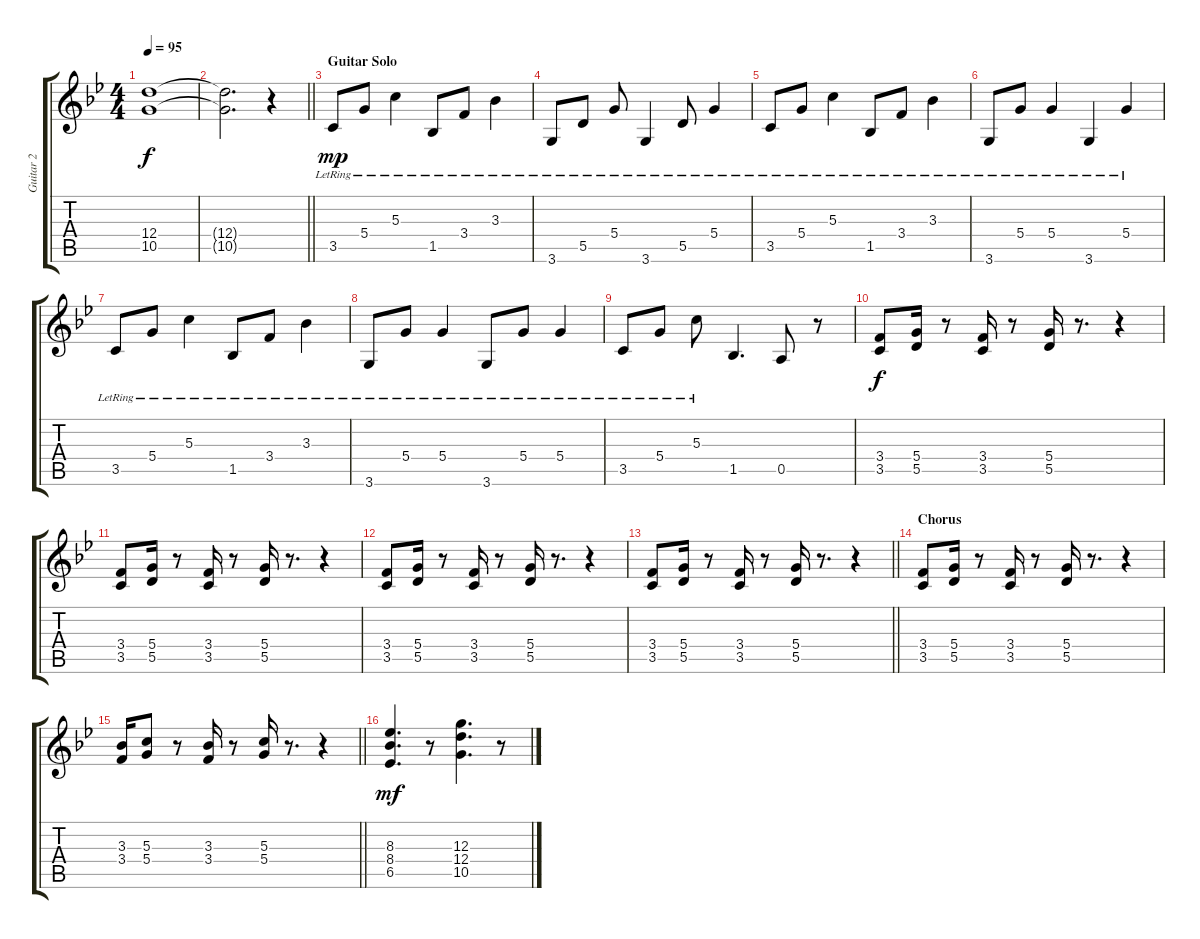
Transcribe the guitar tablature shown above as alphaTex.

\track ("Guitar 2" "Guitar 2") {instrument distortionguitar}
\staff {score tabs}
\tuning (E4 B3 G3 D3 A2 E2) {hide}
\ts (4 4)
\tempo 95
\clef g2
\ks gminor
(12.4 10.5).1{dy f} |
\barLineRight lightlight
(12.4{t} 10.5{t}).2{d} r.4 |
\section ("" "Guitar Solo")
3.5{lr}.8{dy mp} 5.4{lr}.8 5.3{lr}.4 1.5{lr}.8 3.4{lr}.8 3.3{lr}.4 |
3.6{lr}.8 5.5{lr}.8 5.4{lr}.8 3.6{lr}.4 5.5{lr}.8 5.4{lr}.4 |
3.5{lr}.8 5.4{lr}.8 5.3{lr}.4 1.5{lr}.8 3.4{lr}.8 3.3{lr}.4 |
3.6{lr}.8 5.4{lr}.8 5.4{lr}.4 3.6{lr}.4 5.4{lr}.4 |
3.5{lr}.8 5.4{lr}.8 5.3{lr}.4 1.5{lr}.8 3.4{lr}.8 3.3{lr}.4 |
3.6{lr}.8 5.4{lr}.8 5.4{lr}.4 3.6{lr}.8 5.4{lr}.8 5.4{lr}.4 |
3.5{lr}.8 5.4{lr}.8 5.3{lr}.8 1.5.4{d} 0.5.8 r.8 |
(3.4 3.5).8{dy f} (5.4 5.5).16 r.8 (3.4 3.5).16 r.8 (5.4 5.5).16 r.8{d} r.4 |
(3.4 3.5).8 (5.4 5.5).16 r.8 (3.4 3.5).16 r.8 (5.4 5.5).16 r.8{d} r.4 |
(3.4 3.5).8 (5.4 5.5).16 r.8 (3.4 3.5).16 r.8 (5.4 5.5).16 r.8{d} r.4 |
\barLineRight lightlight
(3.4 3.5).8 (5.4 5.5).16 r.8 (3.4 3.5).16 r.8 (5.4 5.5).16 r.8{d} r.4 |
\section ("" "Chorus")
(3.4 3.5).8 (5.4 5.5).16 r.8 (3.4 3.5).16 r.8 (5.4 5.5).16 r.8{d} r.4 |
\barLineRight lightlight
(3.3 3.4).16 (5.3 5.4).8 r.8 (3.3 3.4).16 r.8 (5.3 5.4).16 r.8{d} r.4 |
(8.3 8.4 6.5).4{d dy mf} r.8 (12.3 12.4 10.5).4{d} r.8
